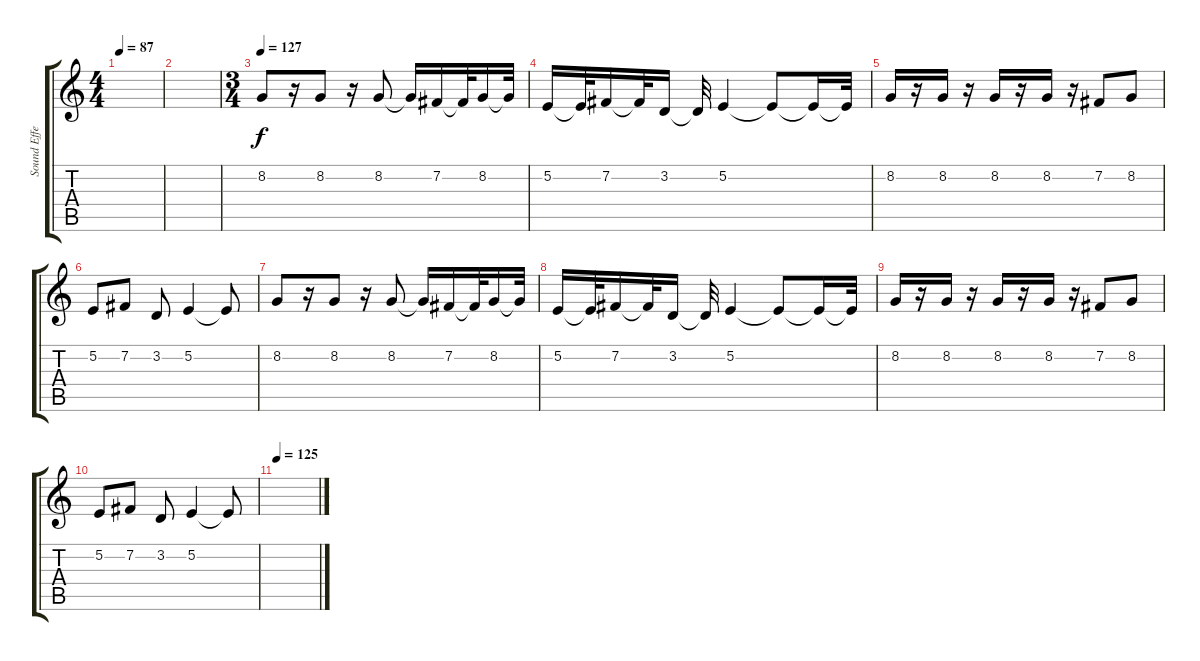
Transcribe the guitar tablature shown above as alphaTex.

\track ("Sound Effects" "Sound Effe") {instrument lead1square}
\staff {score tabs}
\tuning (E4 B3 G3 D3 A2 E2) {hide}
\ts (4 4)
\tempo 87
\clef g2
\ks c
|
|
\ts (3 4)
\tempo 127
8.2.8 r.16 8.2.8 r.16 8.2.8 8.2{t}.16 7.2.16 7.2{t}.32 8.2.16 8.2{t}.32 |
5.2.16 5.2{t}.32 7.2.16 7.2{t}.32 3.2.16 3.2{t}.32 5.2.4 5.2{t}.8 5.2{t}.16 5.2{t}.32 |
8.2.16 r.16 8.2.16 r.16 8.2.16 r.16 8.2.16 r.16 7.2.8 8.2.8 |
5.2.8 7.2.8 3.2.8 5.2.4 5.2{t}.8 |
8.2.8 r.16 8.2.8 r.16 8.2.8 8.2{t}.16 7.2.16 7.2{t}.32 8.2.16 8.2{t}.32 |
5.2.16 5.2{t}.32 7.2.16 7.2{t}.32 3.2.16 3.2{t}.32 5.2.4 5.2{t}.8 5.2{t}.16 5.2{t}.32 |
8.2.16 r.16 8.2.16 r.16 8.2.16 r.16 8.2.16 r.16 7.2.8 8.2.8 |
5.2.8 7.2.8 3.2.8 5.2.4 5.2{t}.8 |
\tempo 125
